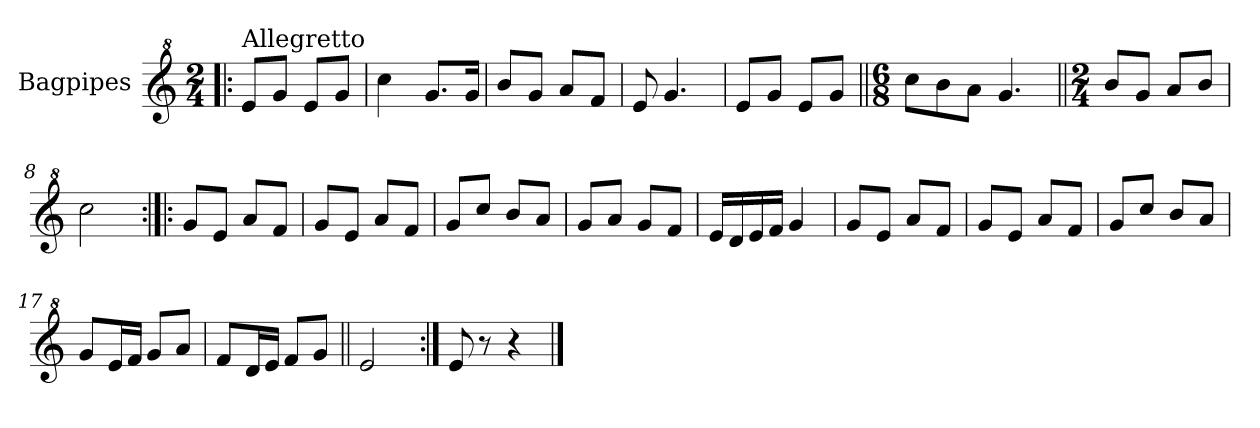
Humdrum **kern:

**kern
*part1
*staff1
*I"Bagpipes
*I'Bag
*clefG^2
*k[]
*C:
*M2/4
=1!|:
!LO:TX:a:t=Allegretto
8ee/L
8gg/J
8ee/L
8gg/J
=2
4ccc\
8.gg/L
16gg/Jk
=3
8bb/L
8gg/J
8aa/L
8ff/J
=4
8ee/
4.gg/
=5
8ee/L
8gg/J
8ee/L
8gg/J
=6||
*M6/8
8ccc\L
8bb\
8aa\J
4.gg/
=7||
*M2/4
8bb/L
8gg/J
8aa/L
8bb/J
=8
2ccc\
=9:|!|:
8gg/L
8ee/J
8aa/L
8ff/J
!!LO:LB:g=z
=10
8gg/L
8ee/J
8aa/L
8ff/J
=11
8gg/L
8ccc/J
8bb/L
8aa/J
=12
8gg/L
8aa/J
8gg/L
8ff/J
=13
16ee/LL
16dd/
16ee/
16ff/JJ
4gg/
=14
8gg/L
8ee/J
8aa/L
8ff/J
=15
8gg/L
8ee/J
8aa/L
8ff/J
=16
8gg/L
8ccc/J
8bb/L
8aa/J
=17
8gg/L
16ee/L
16ff/JJ
8gg/L
8aa/J
=18
8ff/L
16dd/L
16ee/JJ
8ff/L
8gg/J
!!LO:LB:g=z
=19||
2ee/
=20:|!
8ee/
8r
4r
==
*-
